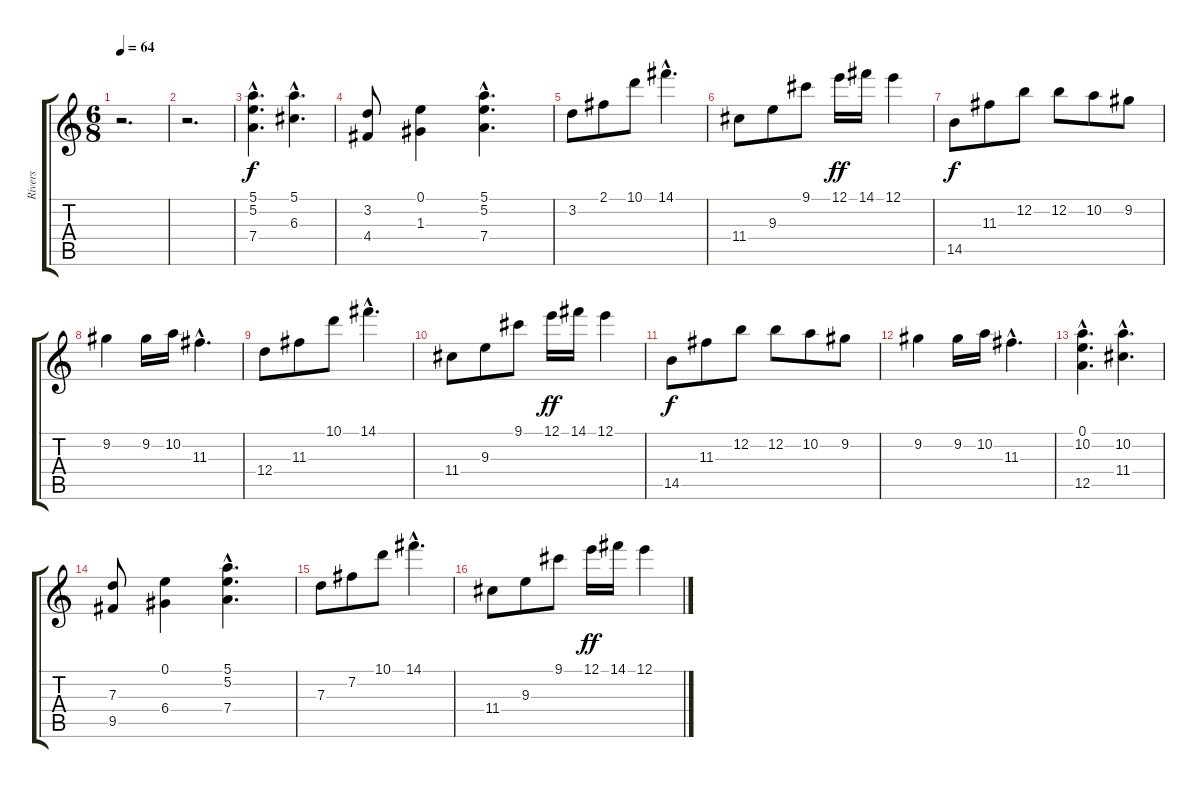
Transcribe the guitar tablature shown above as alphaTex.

\track ("Rivers" "Rivers") {instrument distortionguitar}
\staff {score tabs}
\tuning (E4 B3 G3 D3 A2 E2) {hide}
\ts (6 8)
\tempo 64
\clef g2
\ks c
r.2{d dy f instrument distortionguitar} |
r.2{d} |
(5.1{hac} 5.2{hac} 7.4{hac}).4{d} (5.1{hac} 6.3{hac}).4{d} |
(3.2 4.4).8 (0.1 1.3).4 (5.1{hac} 5.2{hac} 7.4{hac}).4{d} |
3.2.8 2.1.8 10.1.8 14.1{hac}.4{d} |
11.4.8 9.3.8 9.1.8 12.1.16{dy ff} 14.1.16 12.1.4 |
14.5.8{dy f} 11.3.8 12.2.8 12.2.8 10.2.8 9.2.8 |
9.2.4 9.2.16 10.2.16 11.3{hac}.4{d} |
12.4.8 11.3.8 10.1.8 14.1{hac}.4{d} |
11.4.8 9.3.8 9.1.8 12.1.16{dy ff} 14.1.16 12.1.4 |
14.5.8{dy f} 11.3.8 12.2.8 12.2.8 10.2.8 9.2.8 |
9.2.4 9.2.16 10.2.16 11.3{hac}.4{d} |
(0.1{hac} 10.2{hac} 12.5{hac}).4{d} (10.2{hac} 11.4{hac}).4{d} |
(7.3 9.5).8 (0.1 6.4).4 (5.1{hac} 5.2{hac} 7.4{hac}).4{d} |
7.3.8 7.2.8 10.1.8 14.1{hac}.4{d} |
11.4.8 9.3.8 9.1.8 12.1.16{dy ff} 14.1.16 12.1.4
